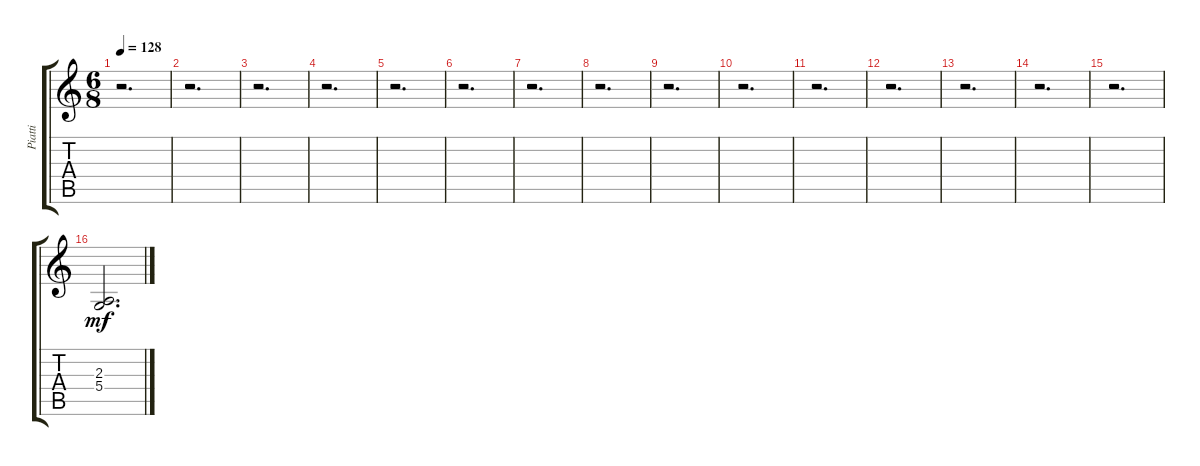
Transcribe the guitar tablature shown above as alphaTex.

\track ("Piatti" "Piatti") {instrument pizzicatostrings}
\staff {score tabs}
\tuning (E4 B3 G3 D3 A2 E2) {hide}
\ts (6 8)
\tempo 128
\clef g2
\ks c
r.2{d dy mf} |
r.2{d} |
r.2{d} |
r.2{d} |
r.2{d} |
r.2{d} |
r.2{d} |
r.2{d} |
r.2{d} |
r.2{d} |
r.2{d} |
r.2{d} |
r.2{d} |
r.2{d} |
r.2{d} |
(2.3 5.4).2{d}
